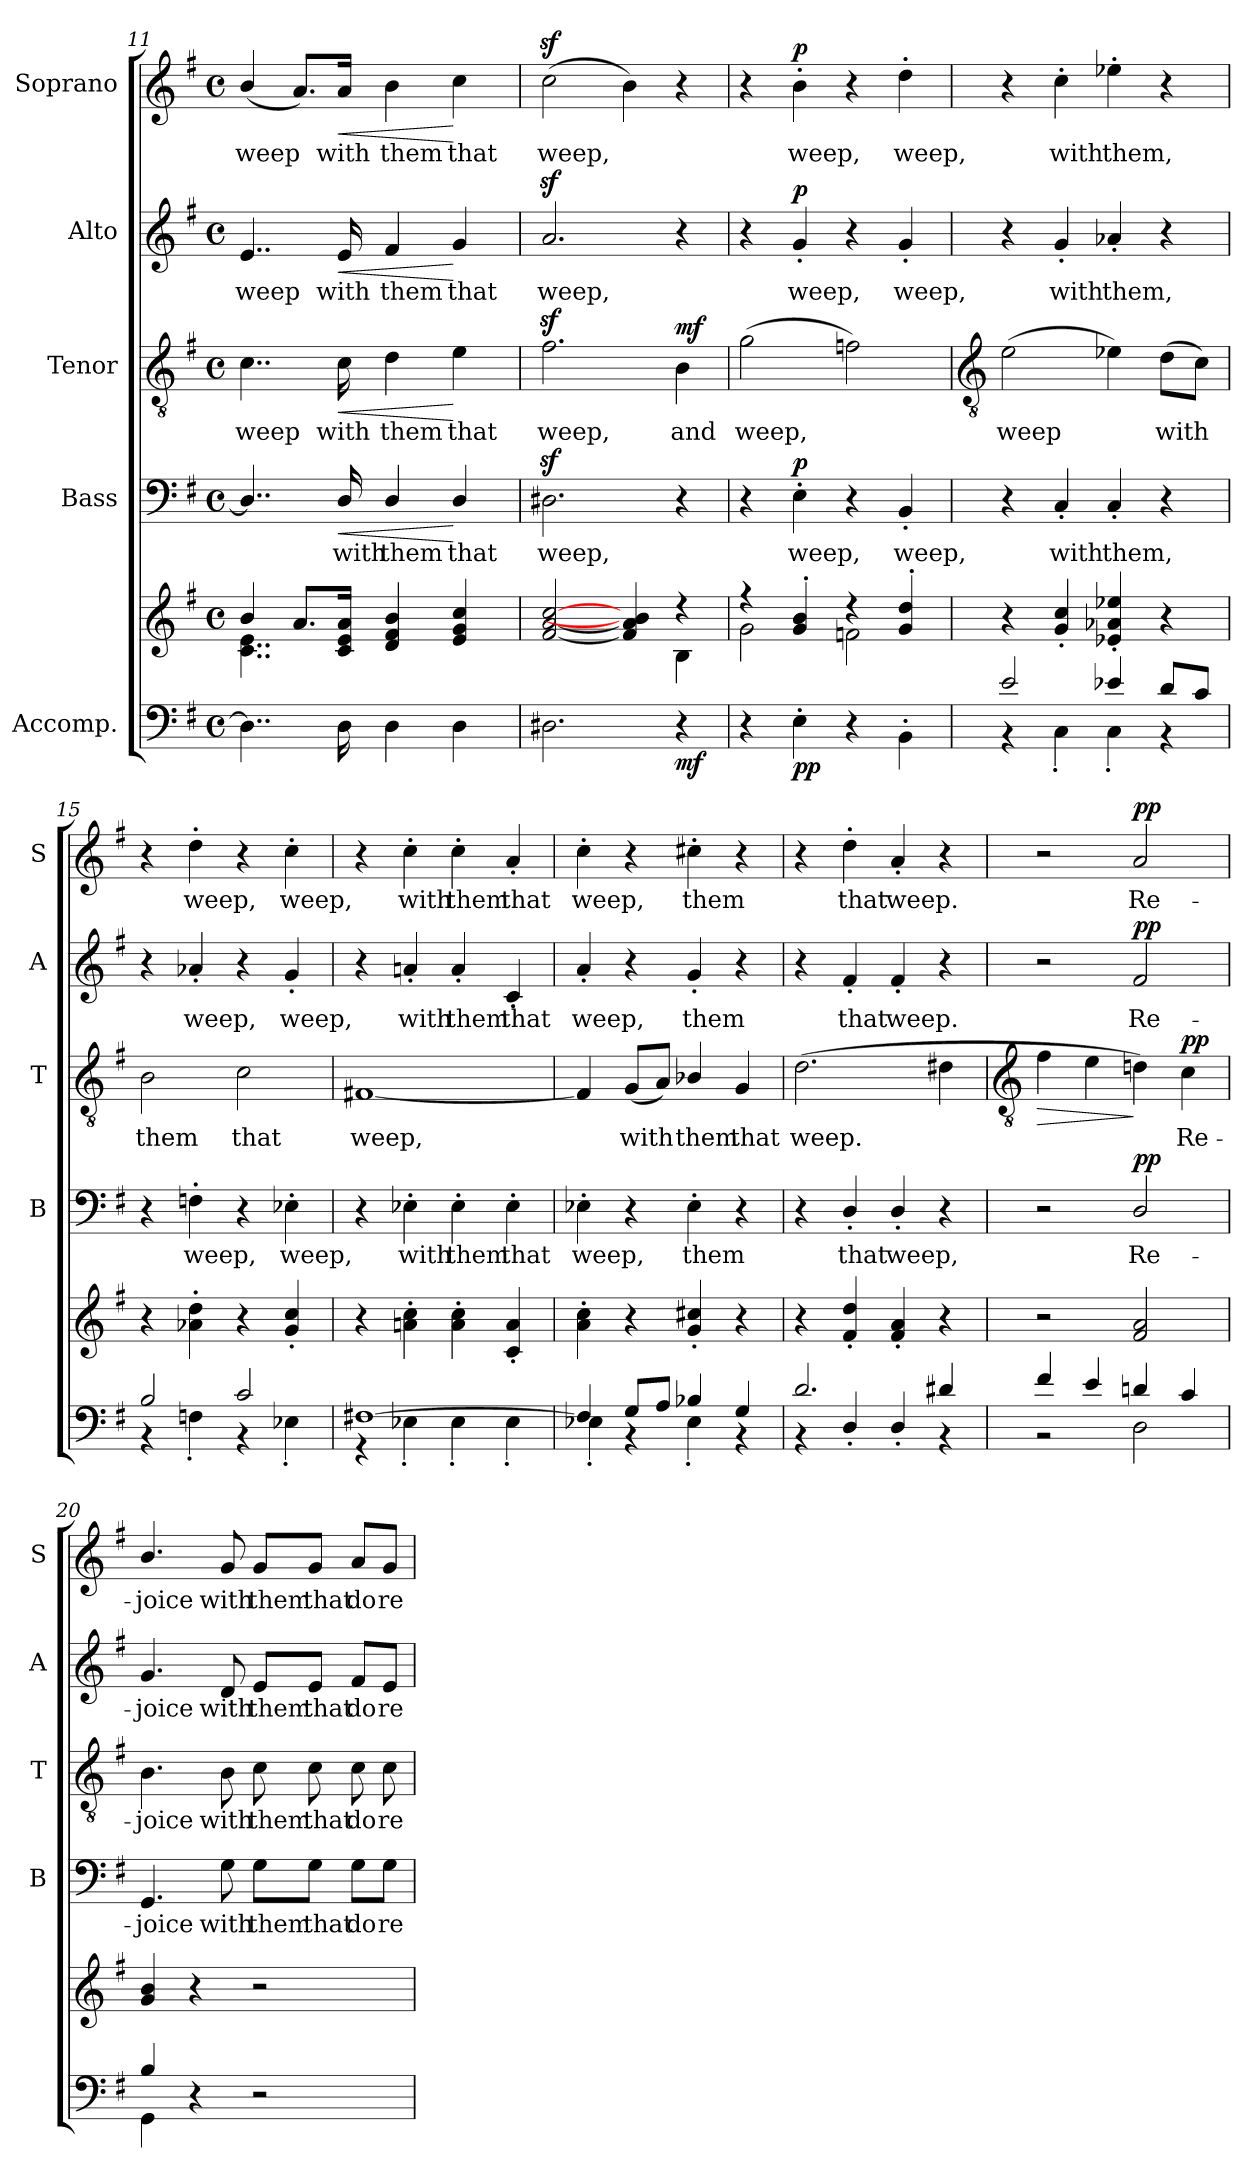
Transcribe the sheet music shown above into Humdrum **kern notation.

**kern	**kern	**dynam	**kern	**text	**dynam	**kern	**text	**dynam	**kern	**text	**dynam	**kern	**text	**dynam
*part5	*part5	*part5	*part4	*part4	*part4	*part3	*part3	*part3	*part2	*part2	*part2	*part1	*part1	*part1
*staff6	*staff5	*staff5/6	*staff4	*staff4	*staff4	*staff3	*staff3	*staff3	*staff2	*staff2	*staff2	*staff1	*staff1	*staff1
*I"Accomp.	*	*	*I"Bass	*	*	*I"Tenor	*	*	*I"Alto	*	*	*I"Soprano	*	*
*	*	*	*I'B	*	*	*I'T	*	*	*I'A	*	*	*I'S	*	*
*clefF4	*clefG2	*	*clefF4	*	*	*clefGv2	*	*	*clefG2	*	*	*clefG2	*	*
*k[f#]	*k[f#]	*	*k[f#]	*	*	*k[f#]	*	*	*k[f#]	*	*	*k[f#]	*	*
*G:	*G:	*	*G:	*	*	*G:	*	*	*G:	*	*	*G:	*	*
*M4/4	*M4/4	*	*M4/4	*	*	*M4/4	*	*	*M4/4	*	*	*M4/4	*	*
*met(c)	*met(c)	*	*met(c)	*	*	*met(c)	*	*	*met(c)	*	*	*met(c)	*	*
=11	=11	=11	=11	=11	=11	=11	=11	=11	=11	=11	=11	=11	=11	=11
*^	*^	*	*	*	*	*	*	*	*	*	*	*	*	*
!	!	!	!	!	!	!	!	!	!LO:LY:b	!	!	!LO:LY:b	!	!	!LO:LY:b	!
4..ryy	4..D\]	4b/	4..c\ 4..e\	.	4..D/]	.	.	4..c	weep	.	4..e	weep	.	(<4b/	weep	.
.	.	8.aL	.	.	.	.	.	.	.	.	.	.	.	8.a/L)	.	.
!	!	!	!	!	!	!LO:LY:b	!LO:HP:b	!	!LO:LY:b	!LO:HP:b	!	!LO:LY:b	!LO:HP:b	!	!LO:LY:b	!LO:HP:b
4ryy	16D\	16c 16e 16aJ	2ryy	.	16D/	with	<	16c	with	<	16e	with	<	16a/Jk	with	<
!	!	!	!	!	!	!LO:LY:b	!	!	!LO:LY:b	!	!	!LO:LY:b	!	!	!LO:LY:b	!
.	4D\	4d 4f# 4b	.	.	4D/	them	.	4d	them	.	4f#	them	.	4b	them	.
16ryy	.	.	.	.	.	.	.	.	.	.	.	.	.	.	.	.
!	!	!	!	!	!	!LO:LY:b	!	!	!LO:LY:b	!	!	!LO:LY:b	!	!	!LO:LY:b	!
4ryy	4D\	4e 4g 4cc	.	.	4D/	that	[	4e	that	[	4g	that	[	4cc	that	[
.	.	.	16ryy	.	.	.	.	.	.	.	.	.	.	.	.	.
=12	=12	=12	=12	=12	=12	=12	=12	=12	=12	=12	=12	=12	=12	=12	=12	=12
!	!	!	!	!	!	!LO:LY:b	!	!	!LO:LY:b	!	!	!LO:LY:b	!	!	!LO:LY:b	!
2.ryy	2.D#X\	[2f# [2a [2cc	2.ryy	.	2.D#Xz<	weep,	.	2.f#z<	weep,	.	2.az<	weep,	.	(>2ccz<	weep,	.
.	.	4f#] 4a] 4b]	.	.	.	.	.	.	.	.	.	.	.	4b)	.	.
!	!	!	!	!LO:DY:b=2	!	!	!	!	!LO:LY:b	!LO:DY:b	!	!	!	!	!	!
4ryy	4r	4r	4B\	mf	4r	.	.	4B	and	mf	4r	.	.	4r	.	.
=13	=13	=13	=13	=13	=13	=13	=13	=13	=13	=13	=13	=13	=13	=13	=13	=13
!	!	!	!	!	!	!	!	!	!LO:LY:b	!	!	!	!	!	!	!
*v	*v	*	*	*	*	*	*	*	*	*	*	*	*	*	*	*
4r	4r	2g\	.	4r	.	.	(>2g	weep,	.	4r	.	.	4r	.	.
!	!	!	!LO:DY:b=2	!	!LO:LY:b	!LO:DY:b	!	!	!	!	!LO:LY:b	!LO:DY:b	!	!LO:LY:b	!LO:DY:b
4E'\	4g' 4b'	.	pp	4E'	weep,	p	.	.	.	4g'	weep,	p	4b'	weep,	p
4r	4r	2fn\	.	4r	.	.	2fn)	.	.	4r	.	.	4r	.	.
!	!	!	!	!	!LO:LY:b	!	!	!	!	!	!LO:LY:b	!	!	!LO:LY:b	!
4BB'\	4g' 4dd'	.	.	4BB'	weep,	.	.	.	.	4g'	weep,	.	4dd'	weep,	.
*	*v	*v	*	*	*	*	*	*	*	*	*	*	*	*	*
!!LO:LB:g=z
=14	=14	=14	=14	=14	=14	=14	=14	=14	=14	=14	=14	=14	=14	=14
*	*	*	*	*	*	*clefGv2	*	*	*	*	*	*	*	*
*^	*	*	*	*	*	*	*	*	*	*	*	*	*	*
!	!	!	!	!	!	!	!	!LO:LY:b	!	!	!	!	!	!	!
2e/	4r	4r	.	4r	.	.	(>2e	weep	.	4r	.	.	4r	.	.
!	!	!	!	!	!LO:LY:b	!	!	!	!	!	!LO:LY:b	!	!	!LO:LY:b	!
.	4C'\	4g' 4cc'	.	4C'	with	.	.	.	.	4g'	with	.	4cc'	with	.
!	!	!	!	!	!LO:LY:b	!	!	!	!	!	!LO:LY:b	!	!	!LO:LY:b	!
4e-X/	4C'\	4e-X' 4a-X' 4ee-X'	.	4C'	them,	.	4e-X)	.	.	4a-X'	them,	.	4ee-X'	them,	.
!	!	!	!	!	!	!	!	!LO:LY:b	!	!	!	!	!	!	!
8d/L	4r	4r	.	4r	.	.	(>8dL	with	.	4r	.	.	4r	.	.
8c/J	.	.	.	.	.	.	8cJ)	.	.	.	.	.	.	.	.
=15	=15	=15	=15	=15	=15	=15	=15	=15	=15	=15	=15	=15	=15	=15	=15
!	!	!	!	!	!	!	!	!LO:LY:b	!	!	!	!	!	!	!
2B/	4r	4r	.	4r	.	.	2B	them	.	4r	.	.	4r	.	.
!	!	!	!	!	!LO:LY:b	!	!	!	!	!	!LO:LY:b	!	!	!LO:LY:b	!
.	4Fn'\	4a-X' 4dd'	.	4Fn'	weep,	.	.	.	.	4a-X'	weep,	.	4dd'	weep,	.
!	!	!	!	!	!	!	!	!LO:LY:b	!	!	!	!	!	!	!
2c/	4r	4r	.	4r	.	.	2c	that	.	4r	.	.	4r	.	.
!	!	!	!	!	!LO:LY:b	!	!	!	!	!	!LO:LY:b	!	!	!LO:LY:b	!
.	4E-X'\	4g' 4cc'	.	4E-X'	weep,	.	.	.	.	4g'	weep,	.	4cc'	weep,	.
=16	=16	=16	=16	=16	=16	=16	=16	=16	=16	=16	=16	=16	=16	=16	=16
!	!	!	!	!	!	!	!	!LO:LY:b	!	!	!	!	!	!	!
[1F#X/	4r	4r	.	4r	.	.	[1F#X	weep,	.	4r	.	.	4r	.	.
!	!	!	!	!	!LO:LY:b	!	!	!	!	!	!LO:LY:b	!	!	!LO:LY:b	!
.	4E-X'\	4an' 4cc'	.	4E-X'	with	.	.	.	.	4an'	with	.	4cc'	with	.
!	!	!	!	!	!LO:LY:b	!	!	!	!	!	!LO:LY:b	!	!	!LO:LY:b	!
.	4E-'\	4a' 4cc'	.	4E-'	them	.	.	.	.	4a'	them	.	4cc'	them	.
!	!	!	!	!	!LO:LY:b	!	!	!	!	!	!LO:LY:b	!	!	!LO:LY:b	!
.	4E-'\	4c' 4a'	.	4E-'	that	.	.	.	.	4c'	that	.	4a'	that	.
=17	=17	=17	=17	=17	=17	=17	=17	=17	=17	=17	=17	=17	=17	=17	=17
!	!	!	!	!	!LO:LY:b	!	!	!	!	!	!LO:LY:b	!	!	!LO:LY:b	!
4F#/]	4E-X'\	4a' 4cc'	.	4E-X'	weep,	.	4F#]	.	.	4a'	weep,	.	4cc'	weep,	.
!	!	!	!	!	!	!	!	!LO:LY:b	!	!	!	!	!	!	!
8G/L	4r	4r	.	4r	.	.	(<8GL	with	.	4r	.	.	4r	.	.
8A/J	.	.	.	.	.	.	8AJ)	.	.	.	.	.	.	.	.
!	!	!	!	!	!LO:LY:b	!	!	!LO:LY:b	!	!	!LO:LY:b	!	!	!LO:LY:b	!
4B-X/	4E-'\	4g' 4cc#X'	.	4E-'	them	.	4B-X/	them	.	4g'	them	.	4cc#X'	them	.
!	!	!	!	!	!	!	!	!LO:LY:b	!	!	!	!	!	!	!
4G/	4r	4r	.	4r	.	.	4G	that	.	4r	.	.	4r	.	.
=18	=18	=18	=18	=18	=18	=18	=18	=18	=18	=18	=18	=18	=18	=18	=18
!	!	!	!	!	!	!	!	!LO:LY:b	!	!	!	!	!	!	!
2.d/	4r	4r	.	4r	.	.	(>2.d	weep.	.	4r	.	.	4r	.	.
!	!	!	!	!	!LO:LY:b	!	!	!	!	!	!LO:LY:b	!	!	!LO:LY:b	!
.	4D'/	4f#' 4dd'	.	4D'/	that	.	.	.	.	4f#'	that	.	4dd'	that	.
!	!	!	!	!	!LO:LY:b	!	!	!	!	!	!LO:LY:b	!	!	!LO:LY:b	!
.	4D'/	4f#' 4a'	.	4D'/	weep,	.	.	.	.	4f#'	weep.	.	4a'	weep.	.
4d#X/	4r	4r	.	4r	.	.	4d#X	.	.	4r	.	.	4r	.	.
!!LO:LB:g=z
=19	=19	=19	=19	=19	=19	=19	=19	=19	=19	=19	=19	=19	=19	=19	=19
*	*	*	*	*	*	*	*clefGv2	*	*	*	*	*	*	*	*
!	!	!	!	!	!	!	!	!	!LO:HP:b	!	!	!	!	!	!
4f#/	2r	2r	.	2r	.	.	4f#	.	>	2r	.	.	2r	.	.
4e/	.	.	.	.	.	.	4e	.	.	.	.	.	.	.	.
!	!	!	!	!	!LO:LY:b	!LO:DY:b	!	!	!	!	!LO:LY:b	!LO:DY:b	!	!LO:LY:b	!LO:DY:b
4dn/	2D\	2f# 2a	.	2D/	Re-	pp	4dn)	.	]	2f#	Re-	pp	2a	Re-	pp
!	!	!	!	!	!	!	!	!LO:LY:b	!LO:DY:b	!	!	!	!	!	!
4c/	.	.	.	.	.	.	4c	Re-	pp	.	.	.	.	.	.
=20	=20	=20	=20	=20	=20	=20	=20	=20	=20	=20	=20	=20	=20	=20	=20
!	!	!	!	!	!LO:LY:b	!	!	!LO:LY:b	!	!	!LO:LY:b	!	!	!LO:LY:b	!
4B/	4GG\	4g 4b	.	4.GG	-joice	.	4.B	-joice	.	4.g/	-joice	.	4.b/	-joice	.
2.ryy	4r	4r	.	.	.	.	.	.	.	.	.	.	.	.	.
!	!	!	!	!	!LO:LY:b	!	!	!LO:LY:b	!	!	!LO:LY:b	!	!	!LO:LY:b	!
.	.	.	.	8G	with	.	8B	with	.	8d	with	.	8g	with	.
!	!	!	!	!	!LO:LY:b	!	!	!LO:LY:b	!	!	!LO:LY:b	!	!	!LO:LY:b	!
.	2r	2r	.	8G\L	them	.	8c	them	.	8e/L	them	.	8g/L	them	.
!	!	!	!	!	!LO:LY:b	!	!	!LO:LY:b	!	!	!LO:LY:b	!	!	!LO:LY:b	!
.	.	.	.	8G\J	that	.	8c	that	.	8e/J	that	.	8g/J	that	.
!	!	!	!	!	!LO:LY:b	!	!	!LO:LY:b	!	!	!LO:LY:b	!	!	!LO:LY:b	!
.	.	.	.	8G\L	do	.	8c	do	.	8f#/L	do	.	8a/L	do	.
!	!	!	!	!	!LO:LY:b	!	!	!LO:LY:b	!	!	!LO:LY:b	!	!	!LO:LY:b	!
.	.	.	.	8G\J	re-	.	8c	re-	.	8e/J	re-	.	8g/J	re-	.
*v	*v	*	*	*	*	*	*	*	*	*	*	*	*	*	*
=	=	=	=	=	=	=	=	=	=	=	=	=	=	=
*-	*-	*-	*-	*-	*-	*-	*-	*-	*-	*-	*-	*-	*-	*-
